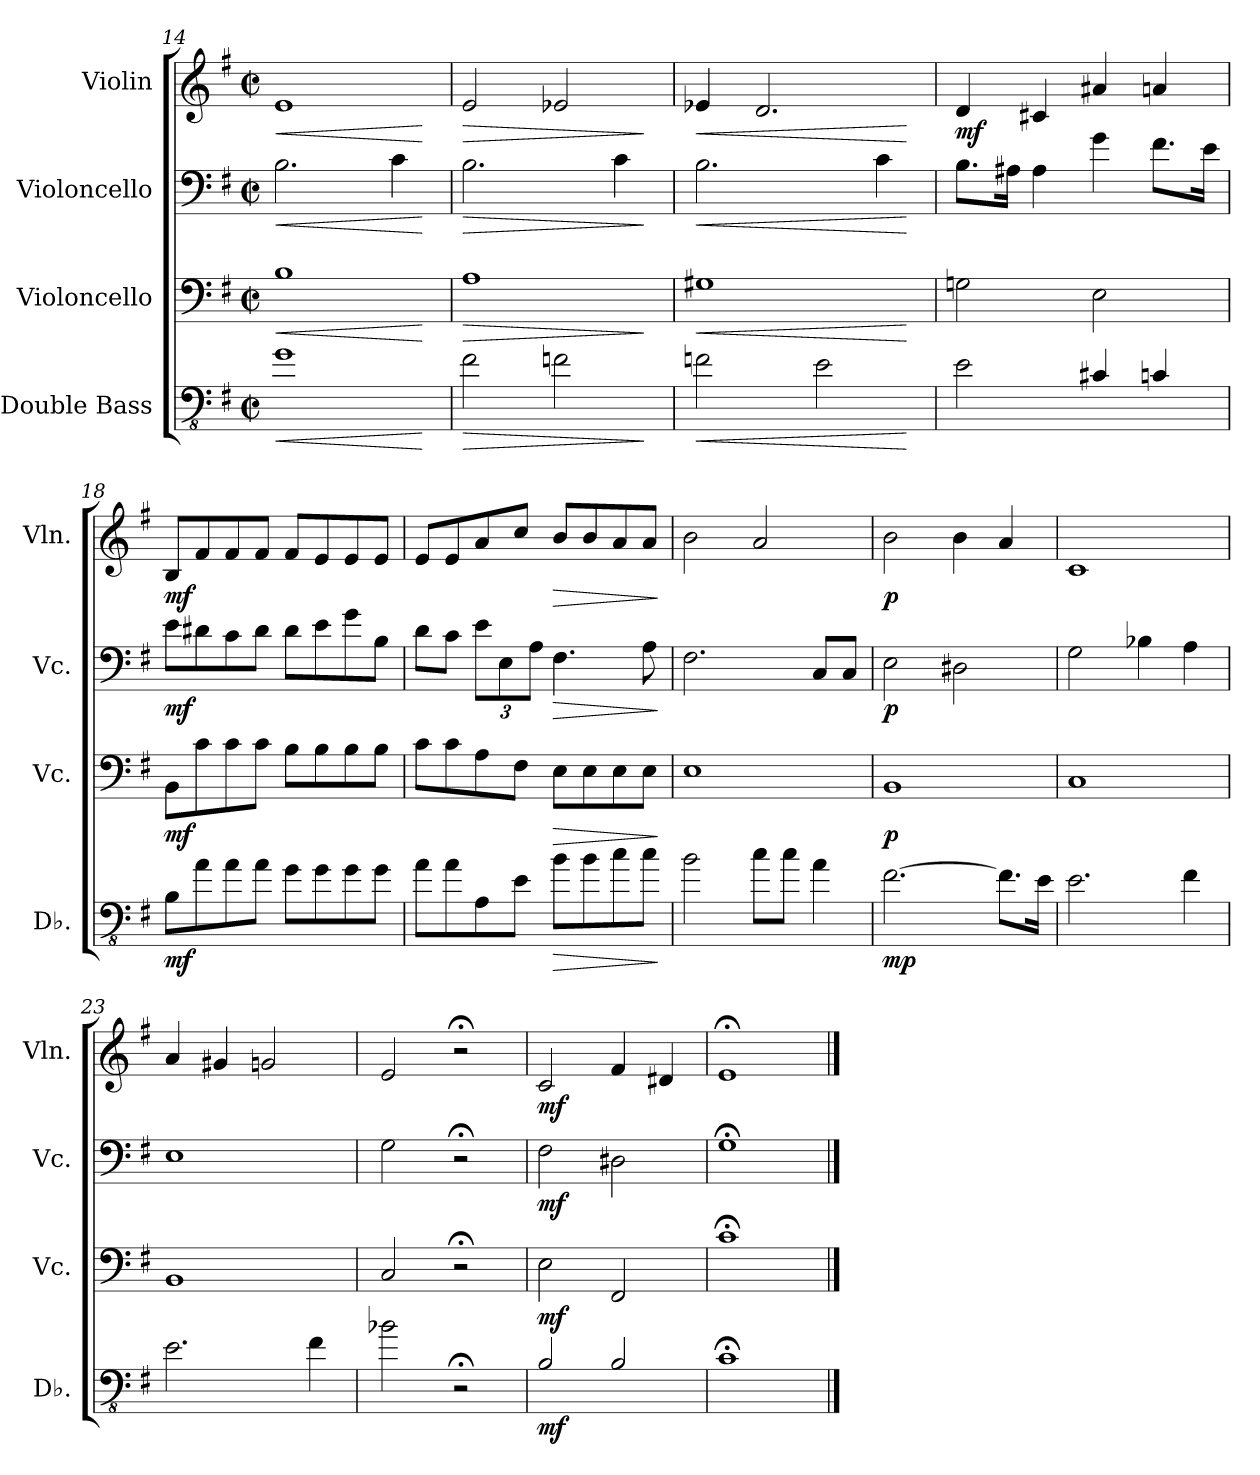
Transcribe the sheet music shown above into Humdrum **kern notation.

**kern	**dynam	**kern	**dynam	**kern	**dynam	**kern	**dynam
*part4	*part4	*part3	*part3	*part2	*part2	*part1	*part1
*staff4	*staff4	*staff3	*staff3	*staff2	*staff2	*staff1	*staff1
*I"Double Bass	*	*I"Violoncello	*	*I"Violoncello	*	*I"Violin	*
*I'Db.	*	*I'Vc.	*	*I'Vc.	*	*I'Vln.	*
*clefFv4	*	*clefF4	*	*clefF4	*	*clefG2	*
*ITrd7c12	*	*	*	*	*	*	*
*k[f#]	*	*k[f#]	*	*k[f#]	*	*k[f#]	*
*M2/2	*	*M2/2	*	*M2/2	*	*M2/2	*
*met(c|)	*	*met(c|)	*	*met(c|)	*	*met(c|)	*
=14	=14	=14	=14	=14	=14	=14	=14
!	!LO:HP:b	!	!LO:HP:b	!	!LO:HP:b	!	!LO:HP:b
1GG	<	1B	<	2.B\	<	1e	<
.	.	.	.	4c\	.	.	.
.	[	.	[	.	[	.	[
=15	=15	=15	=15	=15	=15	=15	=15
!	!LO:HP:b	!	!LO:HP:b	!	!LO:HP:b	!	!LO:HP:b
2FF#\	>	1A	>	2.B\	>	2e/	>
2FFn\	.	.	.	.	.	2e-X/	.
.	.	.	.	4c\	.	.	.
.	]	.	]	.	]	.	]
!!LO:PB:g=z
=16	=16	=16	=16	=16	=16	=16	=16
!	!LO:HP:b	!	!LO:HP:b	!	!LO:HP:b	!	!LO:HP:b
2FFn\	<	1G#X	<	2.B\	<	4e-X/	<
.	.	.	.	.	.	2.d/	.
2EE\	.	.	.	.	.	.	.
.	.	.	.	4c\	.	.	.
.	[	.	[	.	[	.	[
=17	=17	=17	=17	=17	=17	=17	=17
!	!	!	!	!	!	!	!LO:DY:b
2EE\	.	2Gn\	.	8.B\L	.	4d/	mf
.	.	.	.	16A#X\Jk	.	.	.
.	.	.	.	4A#\	.	4c#X/	.
4CC#X/	.	2E\	.	4g\	.	4a#X/	.
4CCn/	.	.	.	8.f#\L	.	4an/	.
.	.	.	.	16e\Jk	.	.	.
=18	=18	=18	=18	=18	=18	=18	=18
!	!LO:DY:b	!	!LO:DY:b	!	!LO:DY:b	!	!LO:DY:b
8BBB\L	mf	8BB\L	mf	8e\L	mf	8B/L	mf
8AA\	.	8c\	.	8d#X\	.	8f#/	.
8AA\	.	8c\	.	8c\	.	8f#/	.
8AA\J	.	8c\J	.	8d#\J	.	8f#/J	.
8GG\L	.	8B\L	.	8d#\L	.	8f#/L	.
8GG\	.	8B\	.	8e\	.	8e/	.
8GG\	.	8B\	.	8g\	.	8e/	.
8GG\J	.	8B\J	.	8B\J	.	8e/J	.
=19	=19	=19	=19	=19	=19	=19	=19
8AA\L	.	8c\L	.	8d\L	.	8e/L	.
8AA\	.	8c\	.	8c\J	.	8e/	.
*	*	*	*	*Xbrackettup	*	*	*
8AAA\	.	8A\	.	12e\L	.	8a/	.
.	.	.	.	12E\	.	.	.
8EE\J	.	8F#\J	.	.	.	8cc/J	.
.	.	.	.	12A\J	.	.	.
!	!LO:HP:b	!	!LO:HP:b	!	!LO:HP:b	!	!LO:HP:b
8BB\L	>	8E\L	>	4.F#\	>	8b/L	>
8BB\	.	8E\	.	.	.	8b/	.
8C\	.	8E\	.	.	.	8a/	.
8C\J	.	8E\J	.	8A\	.	8a/J	.
.	]	.	]	.	]	.	]
=20	=20	=20	=20	=20	=20	=20	=20
2BB\	.	1E	.	2.F#\	.	2b\	.
8C\L	.	.	.	.	.	2a/	.
8C\J	.	.	.	.	.	.	.
4AA\	.	.	.	8C/L	.	.	.
.	.	.	.	8C/J	.	.	.
!!LO:LB:g=z
=21	=21	=21	=21	=21	=21	=21	=21
!	!LO:DY:b	!	!LO:DY:b	!	!LO:DY:b	!	!LO:DY:b
[2.FF#\	mp	1BB	p	2E\	p	2b\	p
.	.	.	.	2D#X\	.	4b\	.
8.FF#\L]	.	.	.	.	.	4a/	.
16EE\Jk	.	.	.	.	.	.	.
=22	=22	=22	=22	=22	=22	=22	=22
2.EE\	.	1C	.	2G\	.	1c	.
.	.	.	.	4B-X\	.	.	.
4FF#\	.	.	.	4A\	.	.	.
=23	=23	=23	=23	=23	=23	=23	=23
2.EE\	.	1BB	.	1E	.	4a/	.
.	.	.	.	.	.	4g#X/	.
.	.	.	.	.	.	2gn/	.
4FF#\	.	.	.	.	.	.	.
=24	=24	=24	=24	=24	=24	=24	=24
2BB-X\	.	2C/	.	2G\	.	2e/	.
2r;<	.	2r;<	.	2r;<	.	2r;<	.
=25	=25	=25	=25	=25	=25	=25	=25
!	!LO:DY:b	!	!LO:DY:b	!	!LO:DY:b	!	!LO:DY:b
2BBB/	mf	2E\	mf	2F#\	mf	2c/	mf
2BBB/	.	2FF#/	.	2D#X\	.	4f#/	.
.	.	.	.	.	.	4d#X/	.
=26	=26	=26	=26	=26	=26	=26	=26
1CC;<	.	1c;<	.	1G;<	.	1e;<	.
==	==	==	==	==	==	==	==
*-	*-	*-	*-	*-	*-	*-	*-
